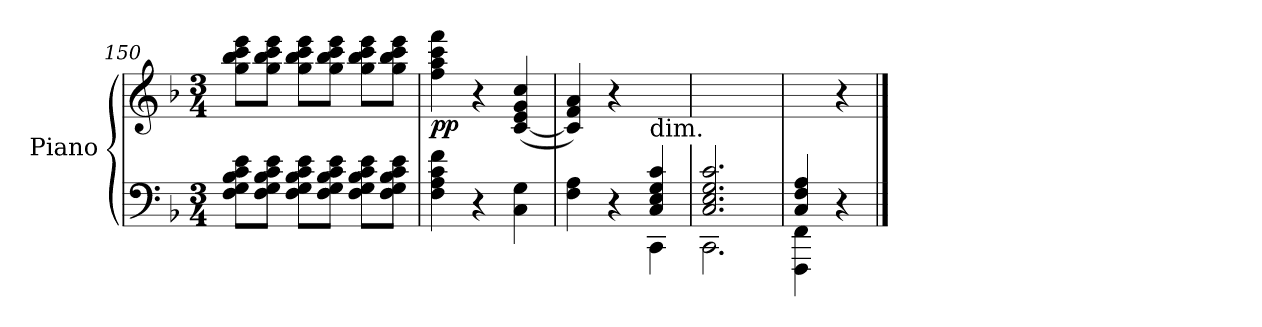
**kern	**kern	**dynam
*part1	*part1	*part1
*staff2	*staff1	*staff1/2
*I"Piano	*	*
*I'Pno	*	*
*clefF4	*clefG2	*
*k[b-]	*k[b-]	*
*F:	*F:	*
*M3/4	*M3/4	*
=150	=150	=150
8F\ 8G\ 8B-\ 8c\ 8e\L	8gg\ 8bb-\ 8ccc\ 8eee\L	.
8F\ 8G\ 8B-\ 8c\ 8e\J	8gg\ 8bb-\ 8ccc\ 8eee\J	.
8F\ 8G\ 8B-\ 8c\ 8e\L	8gg\ 8bb-\ 8ccc\ 8eee\L	.
8F\ 8G\ 8B-\ 8c\ 8e\J	8gg\ 8bb-\ 8ccc\ 8eee\J	.
8F\ 8G\ 8B-\ 8c\ 8e\L	8gg\ 8bb-\ 8ccc\ 8eee\L	.
8F\ 8G\ 8B-\ 8c\ 8e\J	8gg\ 8bb-\ 8ccc\ 8eee\J	.
=151	=151	=151
!	!	!LO:DY:b
4F\ 4A\ 4c\ 4f\	4ff\ 4aa\ 4ccc\ 4fff\	pp
4r	4r	.
4C\ 4G\	([4c/ 4e/ 4g/ 4cc/	.
=152	=152	=152
*^	*	*
2ryy	4F\ 4A\	4c/] 4f/ 4a/)	.
.	4r	4r	.
!	!	!LO:TX:b:t=dim.	!
4C/ 4E/ 4G/ 4c/	4CC\	4ryy	.
!!LO:PB:g=z
=153	=153	=153	=153
2.C/ 2.E/ 2.G/ 2.c/	2.CC\	2.ryy	.
=154	=154	=154	=154
4C/ 4F/ 4A/	4FFF\ 4FF\	4ryy	.
4ryy	4r	4r	.
*v	*v	*	*
==	==	==
*-	*-	*-
